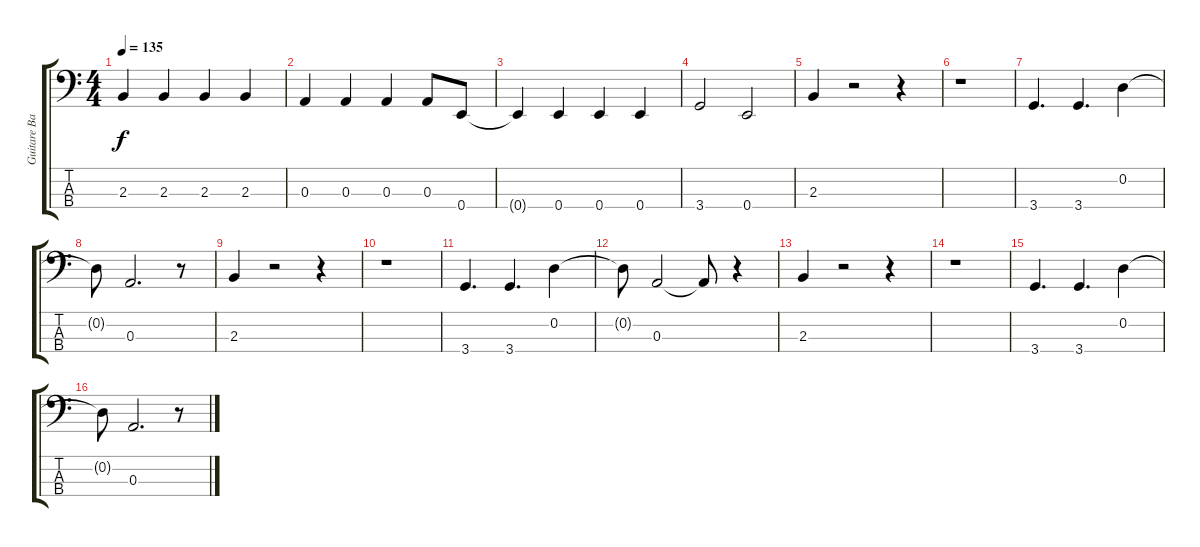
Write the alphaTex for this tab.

\track ("Guitare Basse" "Guitare Ba") {instrument electricbasspick}
\staff {score tabs}
\tuning (G2 D2 A1 E1) {hide}
\ts (4 4)
\tempo 135
\clef f4
\ks c
2.3.4{dy f} 2.3.4 2.3.4 2.3.4 |
0.3.4 0.3.4 0.3.4 0.3.8 0.4.8 |
0.4{t}.4 0.4.4 0.4.4 0.4.4 |
3.4.2 0.4.2 |
2.3.4 r.2 r.4 |
r.1 |
3.4.4{d} 3.4.4{d} 0.2.4 |
0.2{t}.8 0.3.2{d} r.8 |
2.3.4 r.2 r.4 |
r.1 |
3.4.4{d} 3.4.4{d} 0.2.4 |
0.2{t}.8 0.3.2 0.3{t}.8 r.4 |
2.3.4 r.2 r.4 |
r.1 |
3.4.4{d} 3.4.4{d} 0.2.4 |
0.2{t}.8 0.3.2{d} r.8
